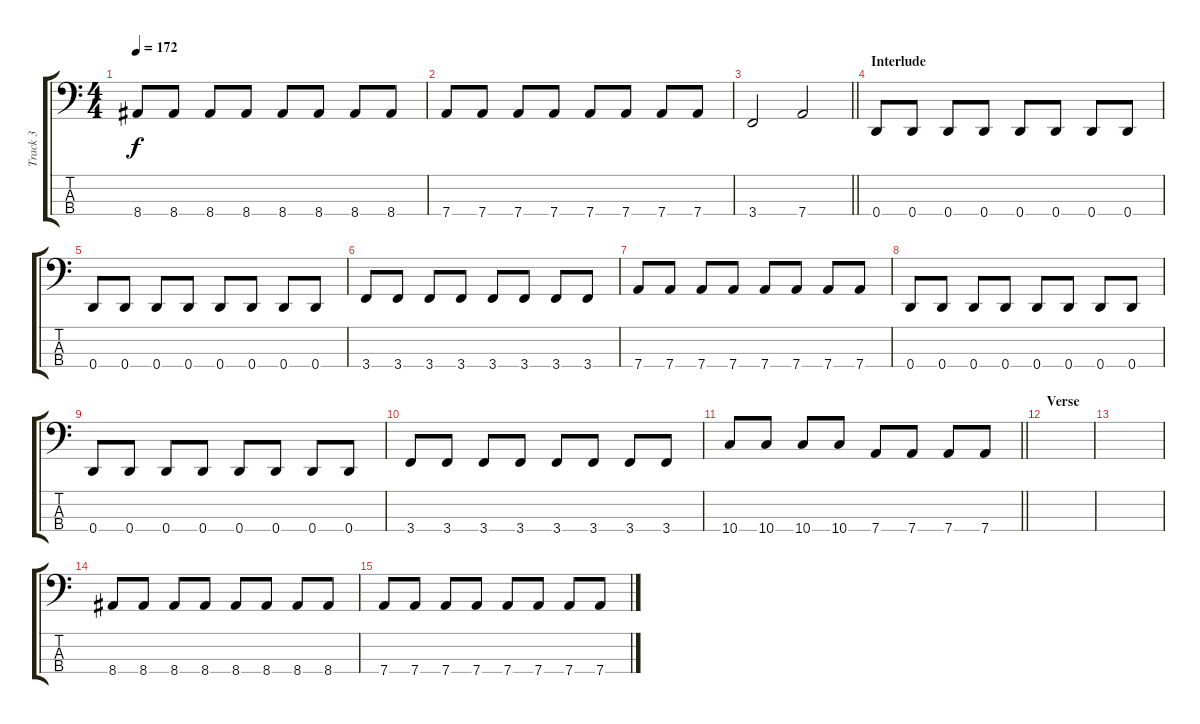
\track ("Track 3" "Track 3") {instrument electricbassfinger}
\staff {score tabs}
\tuning (G2 D2 A1 D1) {hide}
\ts (4 4)
\tempo 172
\clef f4
\ks c
8.4.8{dy f} 8.4.8 8.4.8 8.4.8 8.4.8 8.4.8 8.4.8 8.4.8 |
7.4.8 7.4.8 7.4.8 7.4.8 7.4.8 7.4.8 7.4.8 7.4.8 |
\barLineRight lightlight
3.4.2 7.4.2 |
\section ("" "Interlude")
0.4.8 0.4.8 0.4.8 0.4.8 0.4.8 0.4.8 0.4.8 0.4.8 |
0.4.8 0.4.8 0.4.8 0.4.8 0.4.8 0.4.8 0.4.8 0.4.8 |
3.4.8 3.4.8 3.4.8 3.4.8 3.4.8 3.4.8 3.4.8 3.4.8 |
7.4.8 7.4.8 7.4.8 7.4.8 7.4.8 7.4.8 7.4.8 7.4.8 |
0.4.8 0.4.8 0.4.8 0.4.8 0.4.8 0.4.8 0.4.8 0.4.8 |
0.4.8 0.4.8 0.4.8 0.4.8 0.4.8 0.4.8 0.4.8 0.4.8 |
3.4.8 3.4.8 3.4.8 3.4.8 3.4.8 3.4.8 3.4.8 3.4.8 |
\barLineRight lightlight
10.4.8 10.4.8 10.4.8 10.4.8 7.4.8 7.4.8 7.4.8 7.4.8 |
\section ("" "Verse")
|
|
8.4.8 8.4.8 8.4.8 8.4.8 8.4.8 8.4.8 8.4.8 8.4.8 |
7.4.8 7.4.8 7.4.8 7.4.8 7.4.8 7.4.8 7.4.8 7.4.8
